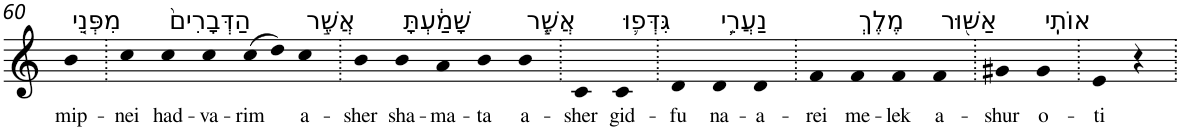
**kern	**text
*part1	*part1
*staff1	*staff1
*I"Piano	*
*I'Pno	*
!!LO:PB:g=z
*clefG2	*
*k[]	*
=60	=60
!LO:TX:a:t=מִפְּנֵ֤י	!
!	!LO:LY:b
4b	mip-
=61.	=61.
!	!LO:LY:b
4cc	-nei
!LO:TX:a:t=הַדְּבָרִים֙	!
!	!LO:LY:b
4cc	had-
!	!LO:LY:b
4cc	-va-
!	!LO:LY:b
(8cc	-rim
8dd)	.
!LO:TX:a:t=אֲשֶׁ֣ר	!
!	!LO:LY:b
4cc	a-
=62.	=62.
!	!LO:LY:b
4b	-sher
!LO:TX:a:t=שָׁמַ֔עְתָּ	!
!	!LO:LY:b
4b	sha-
!	!LO:LY:b
4a	-ma-
!	!LO:LY:b
4b	-ta
!LO:TX:a:t=אֲשֶׁ֧ר	!
!	!LO:LY:b
4b	a-
=63.	=63.
!	!LO:LY:b
4c	-sher
!LO:TX:a:t=גִּדְּפ֛וּ	!
!	!LO:LY:b
4c	gid-
=64.	=64.
!	!LO:LY:b
4d	-fu
!LO:TX:a:t=נַעֲרֵ֥י	!
!	!LO:LY:b
4d	na-
!	!LO:LY:b
4d	-a-
=65.	=65.
!	!LO:LY:b
4f	-rei
!LO:TX:a:t=מֶלֶךְ	!
!	!LO:LY:b
4f	me-
!	!LO:LY:b
4f	-lek
!LO:TX:a:t=אַשּׁ֖וּר	!
!	!LO:LY:b
4f	a-
=66.	=66.
!	!LO:LY:b
4g#X	-shur
!LO:TX:a:t=אוֹתִֽי	!
!	!LO:LY:b
4g#	o-
=67.	=67.
!	!LO:LY:b
4e	-ti
4r	.
=.	=.
*-	*-
